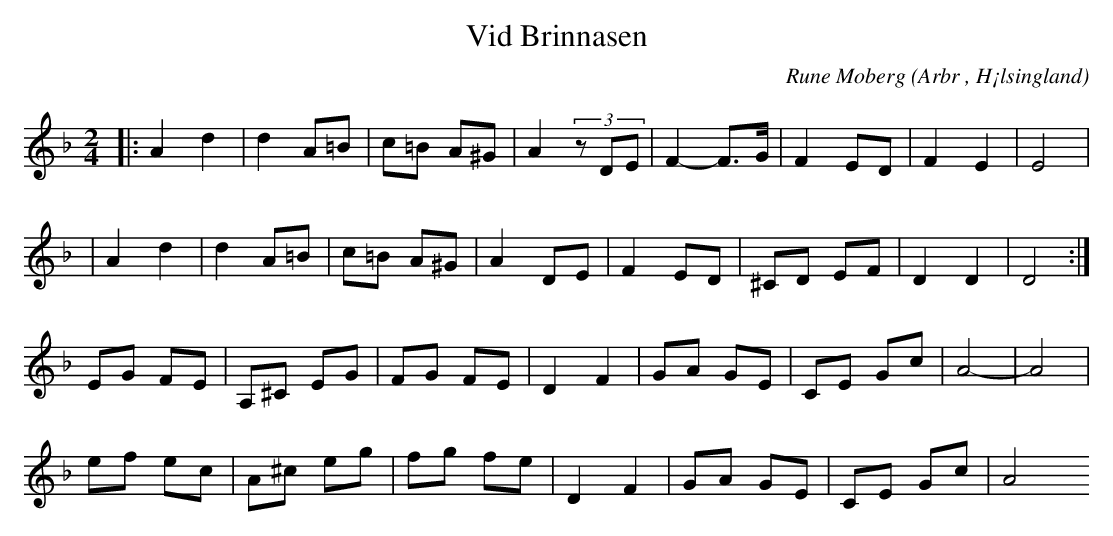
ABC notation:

X:1
T:Vid Brinnasen
C: Rune Moberg
O:Arbr , H¡lsingland
M:2/4
L:1/8
K:Dm
|:A2 d2|d2 A=B|c=B A^G|A2 (3zDE| F2-F>G| F2 ED|F2 E2|E4|
| A2 d2|d2 A=B|c=B A^G|A2 DE|F2 ED|^CD EF|D2 D2|D4:|
EG FE|A,^C EG|FG FE|D2 F2|GA GE|CE Gc|A4-|A4|
ef ec|A^c eg|fg fe|D2 F2|GA GE|CE Gc|A4
